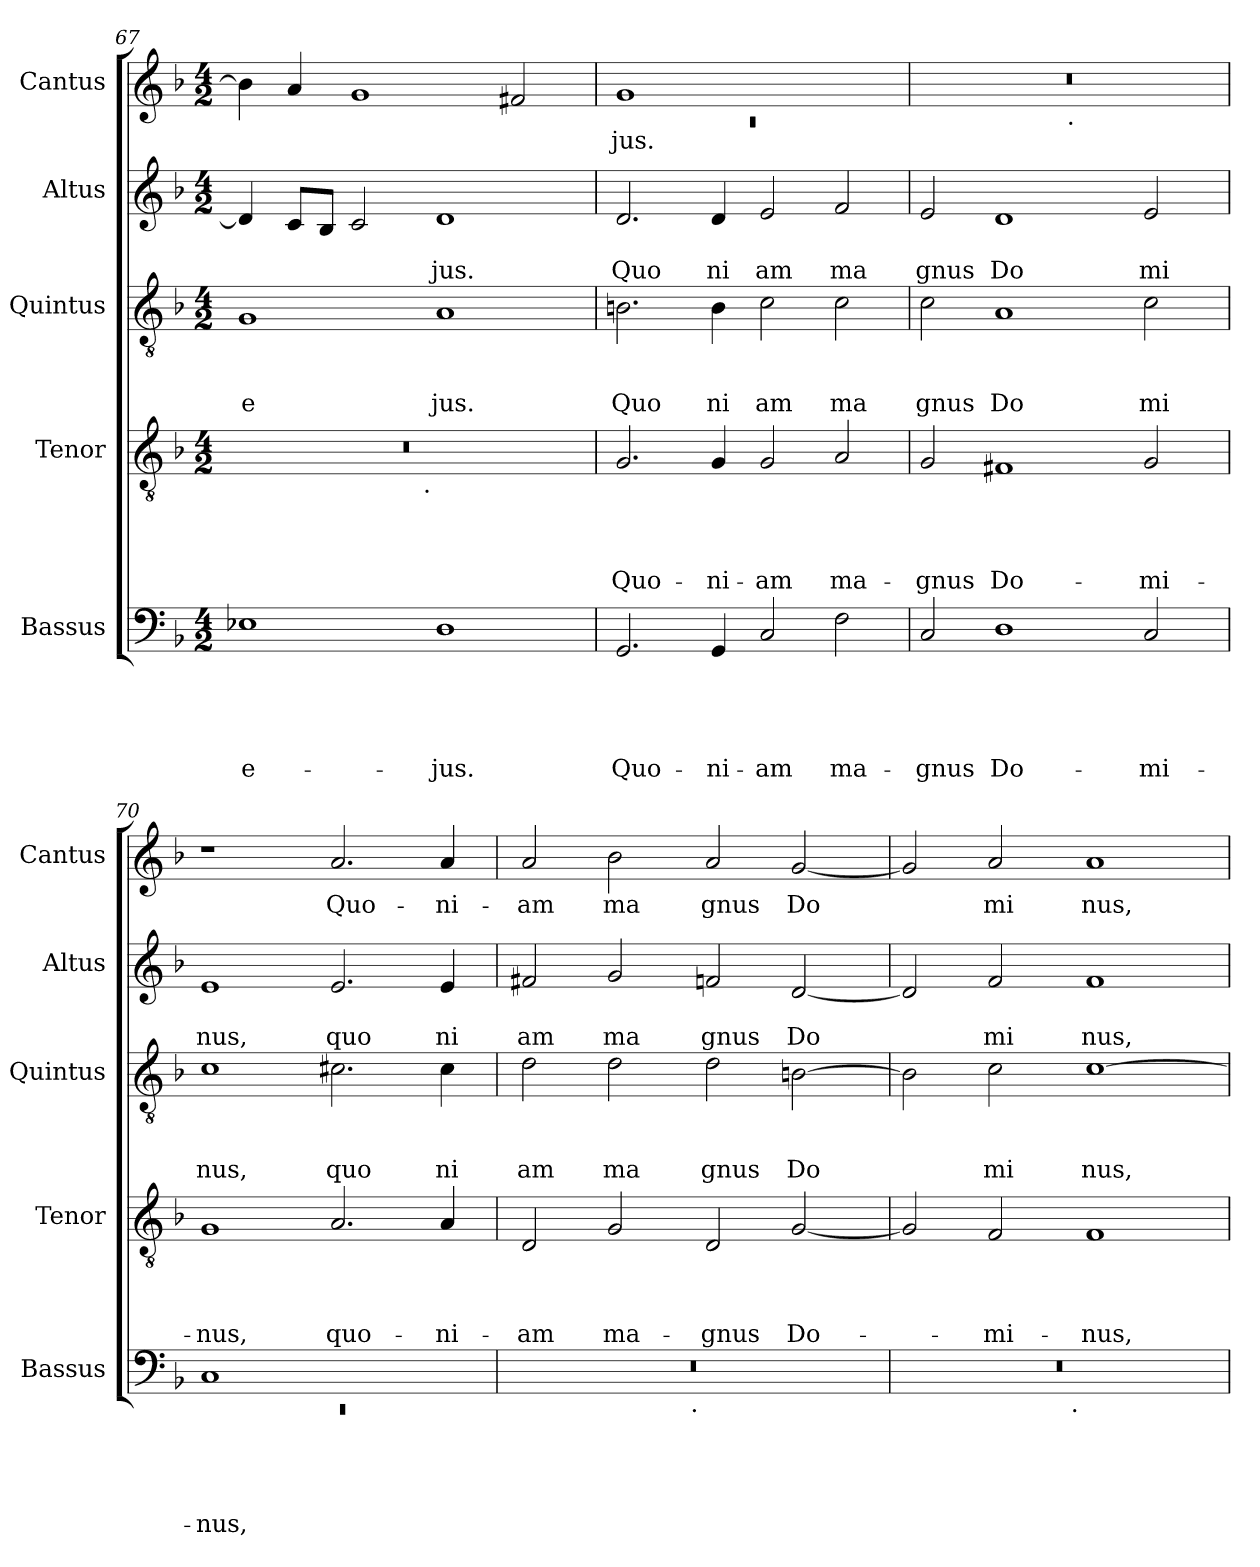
**kern	**text	**text	**text	**text	**text	**kern	**text	**text	**text	**text	**kern	**text	**text	**text	**kern	**text	**text	**kern	**text
*part5	*part5	*part5	*part5	*part5	*part5	*part4	*part4	*part4	*part4	*part4	*part3	*part3	*part3	*part3	*part2	*part2	*part2	*part1	*part1
*staff5	*staff5	*staff5	*staff5	*staff5	*staff5	*staff4	*staff4	*staff4	*staff4	*staff4	*staff3	*staff3	*staff3	*staff3	*staff2	*staff2	*staff2	*staff1	*staff1
*I"Bassus	*	*	*	*	*	*I"Tenor	*	*	*	*	*I"Quintus	*	*	*	*I"Altus	*	*	*I"Cantus	*
*I'Bassus	*	*	*	*	*	*I'Tenor	*	*	*	*	*I'Quintus	*	*	*	*I'Altus	*	*	*I'Cantus	*
*clefF4	*	*	*	*	*	*clefGv2	*	*	*	*	*clefGv2	*	*	*	*clefG2	*	*	*clefG2	*
*ITrd-3c-5	*	*	*	*	*	*	*	*	*	*	*ITrd-3c-5	*	*	*	*ITrd-3c-5	*	*	*ITrd-3c-5	*
*k[b-e-]	*	*	*	*	*	*k[b-]	*	*	*	*	*k[b-e-]	*	*	*	*k[b-e-]	*	*	*k[b-e-]	*
*B-:	*	*	*	*	*	*F:	*	*	*	*	*B-:	*	*	*	*B-:	*	*	*B-:	*
*M4/2	*	*	*	*	*	*M4/2	*	*	*	*	*M4/2	*	*	*	*M4/2	*	*	*M4/2	*
=67	=67	=67	=67	=67	=67	=67	=67	=67	=67	=67	=67	=67	=67	=67	=67	=67	=67	=67	=67
!	!	!	!	!	!LO:LY:b	!	!	!	!	!	!	!	!	!LO:LY:b	!	!	!	!	!
*	*	*	*	*	*	*^	*	*	*	*	*	*	*	*	*	*	*	*	*
1A-X	.	.	.	.	e-	0r	2ryy	.	.	.	.	1c	.	.	e	4g/]	.	.	4ee-\]	.
.	.	.	.	.	.	.	.	.	.	.	.	.	.	.	.	8f/L	.	.	4dd/	.
.	.	.	.	.	.	.	.	.	.	.	.	.	.	.	.	8e-/J	.	.	.	.
.	.	.	.	.	.	.	4...ryy	.	.	.	.	.	.	.	.	2f/	.	.	1cc	.
!	!	!	!	!	!	!	!LO:TX:b:t=.	!	!	!	!	!	!	!	!	!	!	!	!	!
.	.	.	.	.	.	.	1ryy	.	.	.	.	.	.	.	.	.	.	.	.	.
!	!	!	!	!	!LO:LY:b	!	!	!	!	!	!	!	!	!	!LO:LY:b	!	!	!LO:LY:b	!	!
1G	.	.	.	.	-jus.	.	.	.	.	.	.	1d	.	.	jus.	1g	.	jus.	.	.
.	.	.	.	.	.	.	.	.	.	.	.	.	.	.	.	.	.	.	2b/	.
.	.	.	.	.	.	.	32ryy	.	.	.	.	.	.	.	.	.	.	.	.	.
=68	=68	=68	=68	=68	=68	=68	=68	=68	=68	=68	=68	=68	=68	=68	=68	=68	=68	=68	=68	=68
*	*	*	*	*	*	*	*	*	*	*	*	*	*	*	*	*	*	*	*^	*
!	!	!	!	!	!LO:LY:b	!	!	!	!	!	!LO:LY:b	!	!	!	!LO:LY:b	!	!	!LO:LY:b	!	!LO:N:vis=1	!LO:LY:b
*	*	*	*	*	*	*v	*v	*	*	*	*	*	*	*	*	*	*	*	*	*	*
2.C/	.	.	.	.	Quo-	2.G/	.	.	.	Quo-	2.en\	.	.	Quo	2.g/	.	Quo	1cc	0rc	-jus.
!	!	!	!	!	!LO:LY:b	!	!	!	!	!LO:LY:b	!	!	!	!LO:LY:b	!	!	!LO:LY:b	!	!	!
4C/	.	.	.	.	-ni-	4G/	.	.	.	-ni-	4e\	.	.	ni	4g/	.	ni	.	.	.
!	!	!	!	!	!LO:LY:b	!	!	!	!	!LO:LY:b	!	!	!	!LO:LY:b	!	!	!LO:LY:b	!	!	!
2F/	.	.	.	.	-am	2G/	.	.	.	-am	2f\	.	.	am	2a/	.	am	1ryy	.	.
!	!	!	!	!	!LO:LY:b	!	!	!	!	!LO:LY:b	!	!	!	!LO:LY:b	!	!	!LO:LY:b	!	!	!
2B-\	.	.	.	.	ma-	2A/	.	.	.	ma-	2f\	.	.	ma	2b-/	.	ma	.	.	.
=69	=69	=69	=69	=69	=69	=69	=69	=69	=69	=69	=69	=69	=69	=69	=69	=69	=69	=69	=69	=69
!	!	!	!	!	!LO:LY:b	!	!	!	!	!LO:LY:b	!	!	!	!LO:LY:b	!	!	!LO:LY:b	!	!	!
2F/	.	.	.	.	-gnus	2G/	.	.	.	-gnus	2f\	.	.	gnus	2a/	.	gnus	0r	2ryy	.
!	!	!	!	!	!LO:LY:b	!	!	!	!	!LO:LY:b	!	!	!	!LO:LY:b	!	!	!LO:LY:b	!	!	!
1G	.	.	.	.	Do-	1F#X	.	.	.	Do-	1d	.	.	Do	1g	.	Do	.	4...ryy	.
!	!	!	!	!	!	!	!	!	!	!	!	!	!	!	!	!	!	!	!LO:TX:b:t=.	!
.	.	.	.	.	.	.	.	.	.	.	.	.	.	.	.	.	.	.	1ryy	.
!	!	!	!	!	!LO:LY:b	!	!	!	!	!LO:LY:b	!	!	!	!LO:LY:b	!	!	!LO:LY:b	!	!	!
2F/	.	.	.	.	-mi-	2G/	.	.	.	-mi-	2f\	.	.	mi	2a/	.	mi	.	.	.
.	.	.	.	.	.	.	.	.	.	.	.	.	.	.	.	.	.	.	32ryy	.
=70	=70	=70	=70	=70	=70	=70	=70	=70	=70	=70	=70	=70	=70	=70	=70	=70	=70	=70	=70	=70
*^	*	*	*	*	*	*	*	*	*	*	*	*	*	*	*	*	*	*	*	*
!	!LO:N:vis=1	!	!	!	!	!LO:LY:b	!	!	!	!	!LO:LY:b	!	!	!	!LO:LY:b	!	!	!LO:LY:b	!	!	!
*	*	*	*	*	*	*	*	*	*	*	*	*	*	*	*	*	*	*	*v	*v	*
1F	0rEE	.	.	.	.	-nus,	1G	.	.	.	-nus,	1f	.	.	nus,	1a	.	nus,	1r	.
!	!	!	!	!	!	!	!	!	!	!	!LO:LY:b	!	!	!	!LO:LY:b	!	!	!LO:LY:b	!	!LO:LY:b
1ryy	.	.	.	.	.	.	2.A/	.	.	.	quo-	2.f#X\	.	.	quo	2.a/	.	quo	2.dd/	Quo-
!	!	!	!	!	!	!	!	!	!	!	!LO:LY:b	!	!	!	!LO:LY:b	!	!	!LO:LY:b	!	!LO:LY:b
.	.	.	.	.	.	.	4A/	.	.	.	-ni-	4f#\	.	.	ni	4a/	.	ni	4dd/	-ni-
!!LO:LB:g=z
=71	=71	=71	=71	=71	=71	=71	=71	=71	=71	=71	=71	=71	=71	=71	=71	=71	=71	=71	=71	=71
!	!	!	!	!	!	!	!	!	!	!	!LO:LY:b	!	!	!	!LO:LY:b	!	!	!LO:LY:b	!	!LO:LY:b
0r	2ryy	.	.	.	.	.	2D/	.	.	.	-am	2g\	.	.	am	2bn/	.	am	2dd/	-am
!	!	!	!	!	!	!	!	!	!	!	!LO:LY:b	!	!	!	!LO:LY:b	!	!	!LO:LY:b	!	!LO:LY:b
.	4...ryy	.	.	.	.	.	2G/	.	.	.	ma-	2g\	.	.	ma	2cc/	.	ma	2ee-\	ma
!	!LO:TX:b:t=.	!	!	!	!	!	!	!	!	!	!	!	!	!	!	!	!	!	!	!
.	1ryy	.	.	.	.	.	.	.	.	.	.	.	.	.	.	.	.	.	.	.
!	!	!	!	!	!	!	!	!	!	!	!LO:LY:b	!	!	!	!LO:LY:b	!	!	!LO:LY:b	!	!LO:LY:b
.	.	.	.	.	.	.	2D/	.	.	.	-gnus	2g\	.	.	gnus	2b-X/	.	gnus	2dd/	gnus
!	!	!	!	!	!	!	!	!	!	!	!LO:LY:b	!	!	!	!LO:LY:b	!	!	!LO:LY:b	!	!LO:LY:b
.	.	.	.	.	.	.	[<2G/	.	.	.	Do-	[>2en\	.	.	Do	[<2g/	.	Do	[<2cc/	Do
.	32ryy	.	.	.	.	.	.	.	.	.	.	.	.	.	.	.	.	.	.	.
=72	=72	=72	=72	=72	=72	=72	=72	=72	=72	=72	=72	=72	=72	=72	=72	=72	=72	=72	=72	=72
0r	2ryy	.	.	.	.	.	2G/]	.	.	.	.	2e\]	.	.	.	2g/]	.	.	2cc/]	.
!	!	!	!	!	!	!	!	!	!	!	!LO:LY:b	!	!	!	!LO:LY:b	!	!	!LO:LY:b	!	!LO:LY:b
.	4...ryy	.	.	.	.	.	2F/	.	.	.	-mi-	2f\	.	.	mi	2b-/	.	mi	2dd/	mi
!	!LO:TX:b:t=.	!	!	!	!	!	!	!	!	!	!	!	!	!	!	!	!	!	!	!
.	1ryy	.	.	.	.	.	.	.	.	.	.	.	.	.	.	.	.	.	.	.
!	!	!	!	!	!	!	!	!	!	!	!LO:LY:b	!	!	!	!LO:LY:b	!	!	!LO:LY:b	!	!LO:LY:b
.	.	.	.	.	.	.	1F	.	.	.	-nus,	[>1f	.	.	nus,	1b-	.	nus,	1dd	nus,
.	32ryy	.	.	.	.	.	.	.	.	.	.	.	.	.	.	.	.	.	.	.
*v	*v	*	*	*	*	*	*	*	*	*	*	*	*	*	*	*	*	*	*	*
=	=	=	=	=	=	=	=	=	=	=	=	=	=	=	=	=	=	=	=
*-	*-	*-	*-	*-	*-	*-	*-	*-	*-	*-	*-	*-	*-	*-	*-	*-	*-	*-	*-
